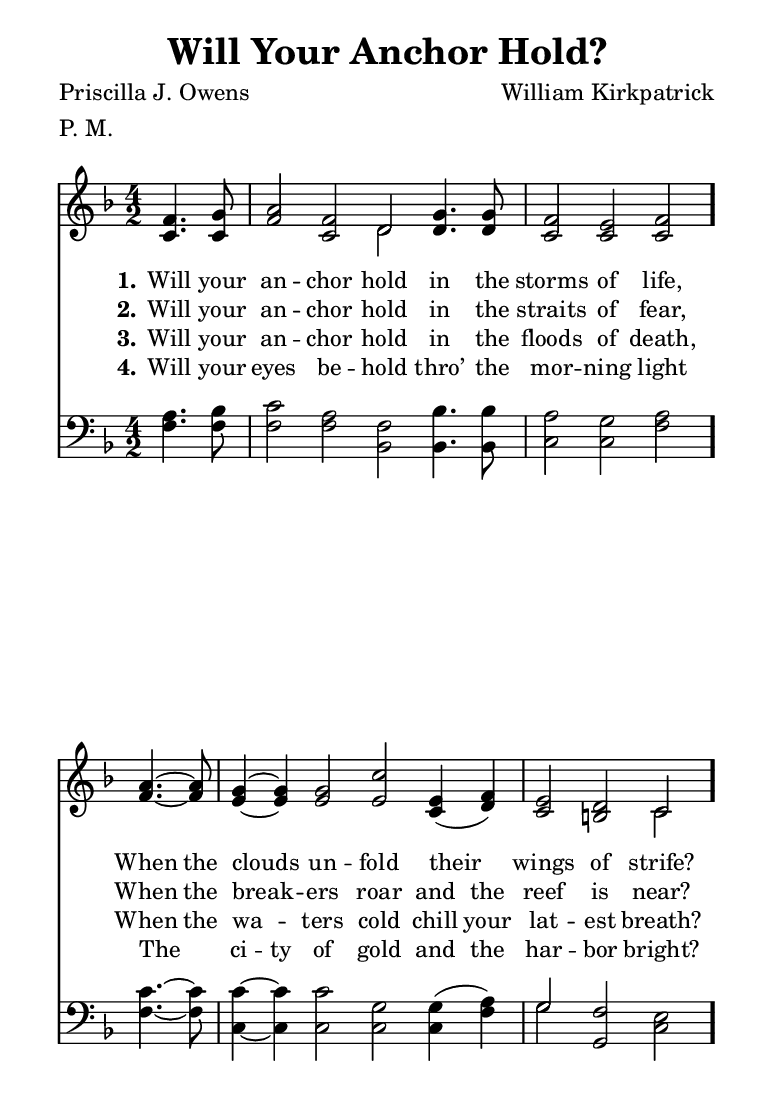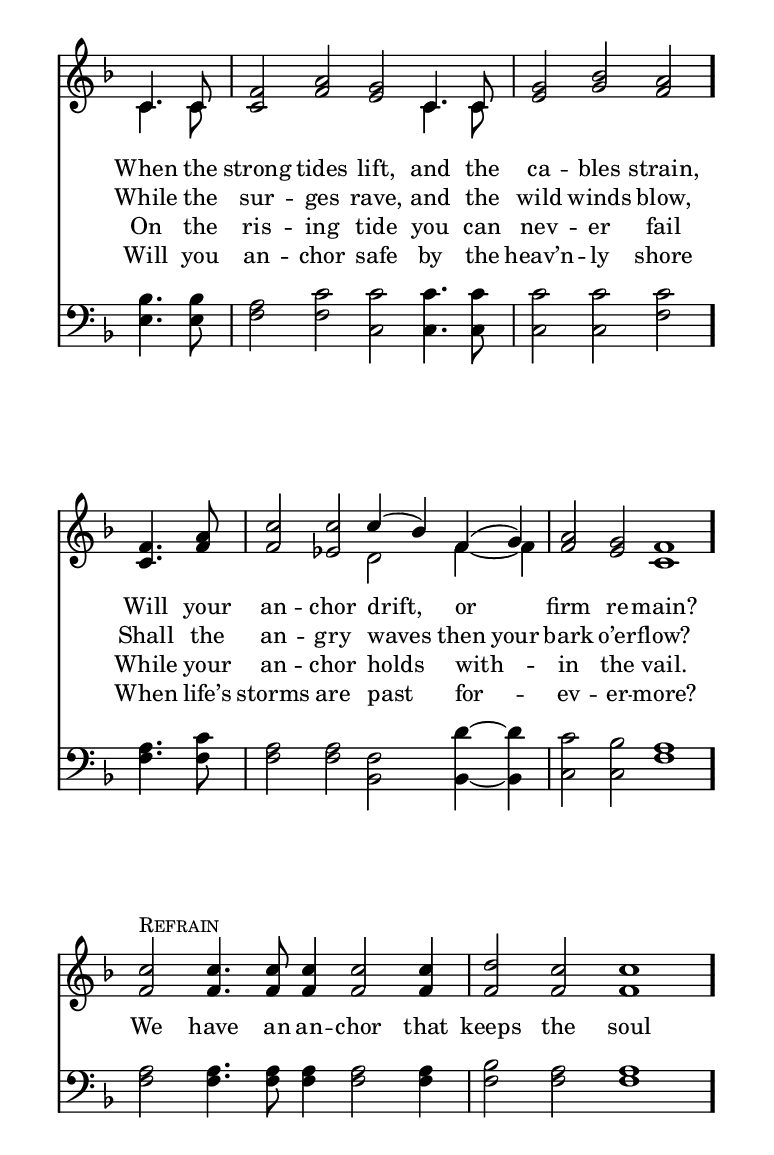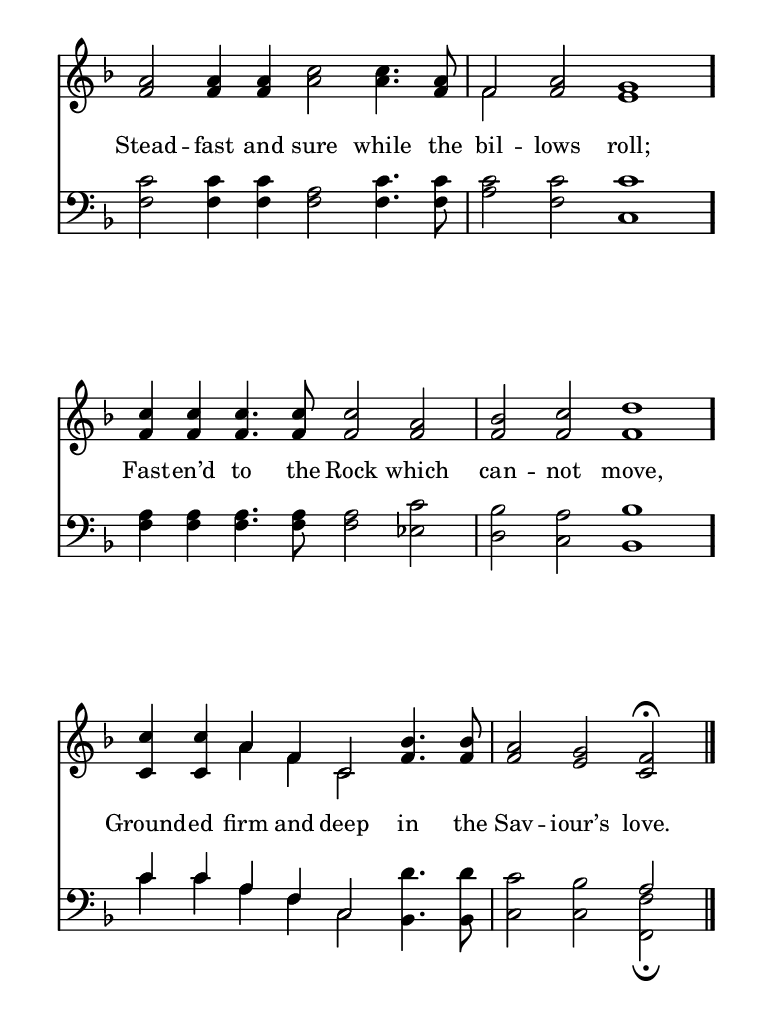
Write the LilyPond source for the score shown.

\include "common/global.ily"
\paper {
  \include "common/paper.ily"
  ragged-last-bottom = ##t
  page-count = #(cond (is-eogsized 2) (#t #f))
}

\header{
  hymnnumber = "140"
  title = "Will Your Anchor Hold?"
  tunename = ""
  meter = "P. M."
  poet = "Priscilla J. Owens"
  composer = "William Kirkpatrick"
  %copyright = ""
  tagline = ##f
}

% for fermata in MIDI
ta = { \tempo 2=80 }
tb = { \tempo 2=40 }

patternAA = { c4. c8 | c2 c2 c2 }
patternAB = { c4. ~ c8 | c4 ~ c4 c2 c2 c4( c4) | c2 c2 c2 }

patternBA = { c4. c8 | c2 c2 c4( c4) c4( c4) | c2 c2 c1 }
patternBB = { c4. c8 | c2 c2 c2      c4 ~ c4 | c2 c2 c1 }

patternCA = { c2 c4. c8 c4 c2 c4 | c2 c2 c1 }

patternDA = { c2 c4 c4 c2 c4. c8 | c2 c2 c1 }

patternEA = { c4 c4 c4. c8 c2 c2 | c2 c2 c1 }

patternFA = { c4 c4 c4 c4 c2 c4. c8 | c2 c2 \ta c2 \tb }

global = {
  \include "common/overrides.ily"
  \override Staff.TimeSignature.style = #'numbered
  \time 4/2
  \override Score.MetronomeMark.transparent = ##t % hide all fermata changes too
  \ta
  \key f \major
  \partial 2
  \autoBeamOff
}

notesSoprano = {
\global
\relative c' {

  \changePitch \patternAA { f g | a f d g g | f e f }
  \changePitch \patternAB { a a | g g g c e, f | e d c }
  \changePitch \patternAA { c c | f a g c, c | g' bes a }
  \changePitch \patternBA { f a | c c c bes f g | a g f }

  << s^\markup { \small \caps "Refrain" }
  \changePitch \patternCA { c' c c c c c | d c c } >>
  \changePitch \patternDA { a a a c c a | f a g }
  \changePitch \patternEA { c c c c c a | bes c d }
  \changePitch \patternFA { c c a f c bes' bes | a g f \fermata }

  \bar "|."

}
}

notesAlto = {
\global
\relative e' {

  \changePitch \patternAA { c c | f c d d d | c c c }
  \changePitch \patternAB { f f | e e e e c d | c b c }
  \changePitch \patternAA { c c  | c f e c c | e g f }
  \changePitch \patternBB { c f | f ees d f f | f e c }

  \changePitch \patternCA { f f f f f f | f f f }
  \changePitch \patternDA { f f f a a f | f f e }
  \changePitch \patternEA { f f f f f f | f f f }
  \changePitch \patternFA { c c a' f c f f | f e c }

}
}

notesTenor = {
\global
\relative a {

  \changePitch \patternAA { a bes | c a f bes bes | a g a }
  \changePitch \patternAB { c c | c c c g g a | g f e }
  \changePitch \patternAA { bes' bes | a c c c c | c c c }
  \changePitch \patternBB { a c | a a f d' d | c bes a }

  \changePitch \patternCA { a a a a a a | bes a a }
  \changePitch \patternDA { c c c a c c | c c c }
  \changePitch \patternEA { a a a a a c | bes a bes }
  \changePitch \patternFA { c c a f c d' d | c bes a }

}
}

notesBass = {
\global
\relative f {

  \changePitch \patternAA { f f | f f bes, bes bes | c c f }
  \changePitch \patternAB { f f | c c c c c f | g g, c }
  \changePitch \patternAA { e e | f f c c c | c c f }
  \changePitch \patternBB { f f | f f bes, bes bes | c c f }

  \changePitch \patternCA { f f f f f f | f f f }
  \changePitch \patternDA { f f f f f f | a f c }
  \changePitch \patternEA { f f f f f ees | d c bes }
  \changePitch \patternFA { c' c a f c bes bes | c c <f f,> \fermata }

}
}

Refrain = \lyricmode {

We have an an -- chor that keeps the soul \bar "."
Stead -- fast and sure while the bil -- lows roll; \bar "."
Fast -- en’d to the Rock which can -- not move, \bar "."
Ground -- ed firm and deep in the Sav -- iour’s love. \bar "."

}

wordsA = \lyricmode {
\set stanza = "1."

Will your an -- chor hold in the storms of life, \bar "."
{ \mon } When the { \moff } clouds un -- fold their wings of strife? \bar "."
When the strong tides lift, and the ca -- bles strain, \bar "."
Will your an -- chor drift, or firm re -- main? \bar "."

}

wordsB = \lyricmode {
\set stanza = "2."

Will your an -- chor hold in the straits of fear,
{ \mon } When the { \moff } break -- ers roar { \mon } and the { \moff } reef is near?
While the sur -- ges rave, and the wild winds blow,
Shall the an -- gry waves { \mon } then your { \moff } bark o’er -- flow?

\Refrain

}

wordsC = \lyricmode {
\set stanza = "3."

Will your an -- chor hold in the floods of death,
{ \mon } When the { \moff } wa -- ters { \mon } cold chill { \moff } your lat -- est breath?
On the ris -- ing tide you can nev -- er fail
While your an -- chor holds with -- in the vail.

}

wordsD = \lyricmode {
\set stanza = "4."

Will your eyes be -- hold thro’ the mor -- ning light
The { \mon } ci -- ty { \moff } of gold { \mon } and the { \moff } har -- bor bright?
Will you an -- chor safe by the heav’n -- ly shore
When life’s storms are past for -- ev -- er -- more?

}

\score {
  \context ChoirStaff <<
    \context Staff = upper <<
      \set ChoirStaff.systemStartDelimiter = #'SystemStartBar
      \set ChoirStaff.printPartCombineTexts = ##f
      \partcombine #'(2 . 9) \notesSoprano \notesAlto
      \context NullVoice = sopranos { \voiceOne << \notesSoprano >> }
      \context NullVoice = altos { \voiceTwo << \notesAlto >> }
      \context Lyrics = one   \lyricsto sopranos \wordsA
      \context Lyrics = two   \lyricsto sopranos \wordsB
      \context Lyrics = three \lyricsto sopranos \wordsC
      \context Lyrics = four  \lyricsto sopranos \wordsD
    >>
    \context Staff = men <<
      \clef bass
      \set ChoirStaff.printPartCombineTexts = ##f
      \partcombine #'(2 . 9) \notesTenor \notesBass
      \context NullVoice = tenors { \voiceOne << \notesTenor >> }
      \context NullVoice = basses { \voiceTwo << \notesBass >> }
    >>
  >>
  \layout {
    \include "common/layout.ily"
  }
  \midi{
    \include "common/midi.ily"
  }
}

\version "2.19.49"  % necessary for upgrading to future LilyPond versions.

% vi:set et ts=2 sw=2 ai nocindent syntax=lilypond:
